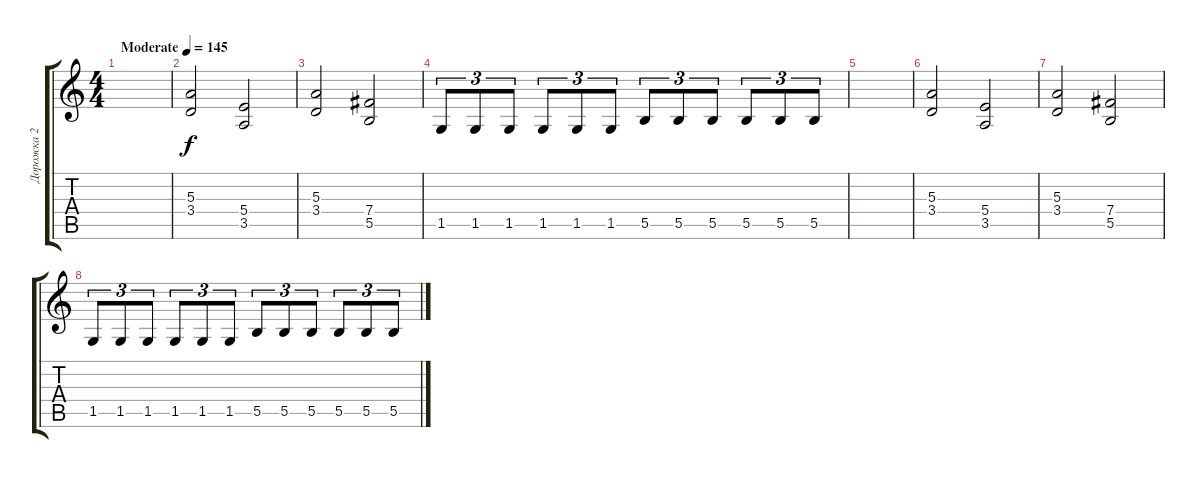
\track ("Дорожка 2" "Дорожка 2") {instrument distortionguitar}
\staff {score tabs}
\tuning (Db4 Ab3 E3 B2 Gb2 B1) {hide}
\ts (4 4)
\tempo (145 "Moderate")
\clef g2
\ks c
|
(5.3 3.4).2 (5.4 3.5).2 |
(5.3 3.4).2 (7.4 5.5).2 |
1.5.8{tu (3 2)} 1.5.8{tu (3 2)} 1.5.8{tu (3 2)} 1.5.8{tu (3 2)} 1.5.8{tu (3 2)} 1.5.8{tu (3 2)} 5.5.8{tu (3 2)} 5.5.8{tu (3 2)} 5.5.8{tu (3 2)} 5.5.8{tu (3 2)} 5.5.8{tu (3 2)} 5.5.8{tu (3 2)} |
|
(5.3 3.4).2 (5.4 3.5).2 |
(5.3 3.4).2 (7.4 5.5).2 |
1.5.8{tu (3 2)} 1.5.8{tu (3 2)} 1.5.8{tu (3 2)} 1.5.8{tu (3 2)} 1.5.8{tu (3 2)} 1.5.8{tu (3 2)} 5.5.8{tu (3 2)} 5.5.8{tu (3 2)} 5.5.8{tu (3 2)} 5.5.8{tu (3 2)} 5.5.8{tu (3 2)} 5.5.8{tu (3 2)}
